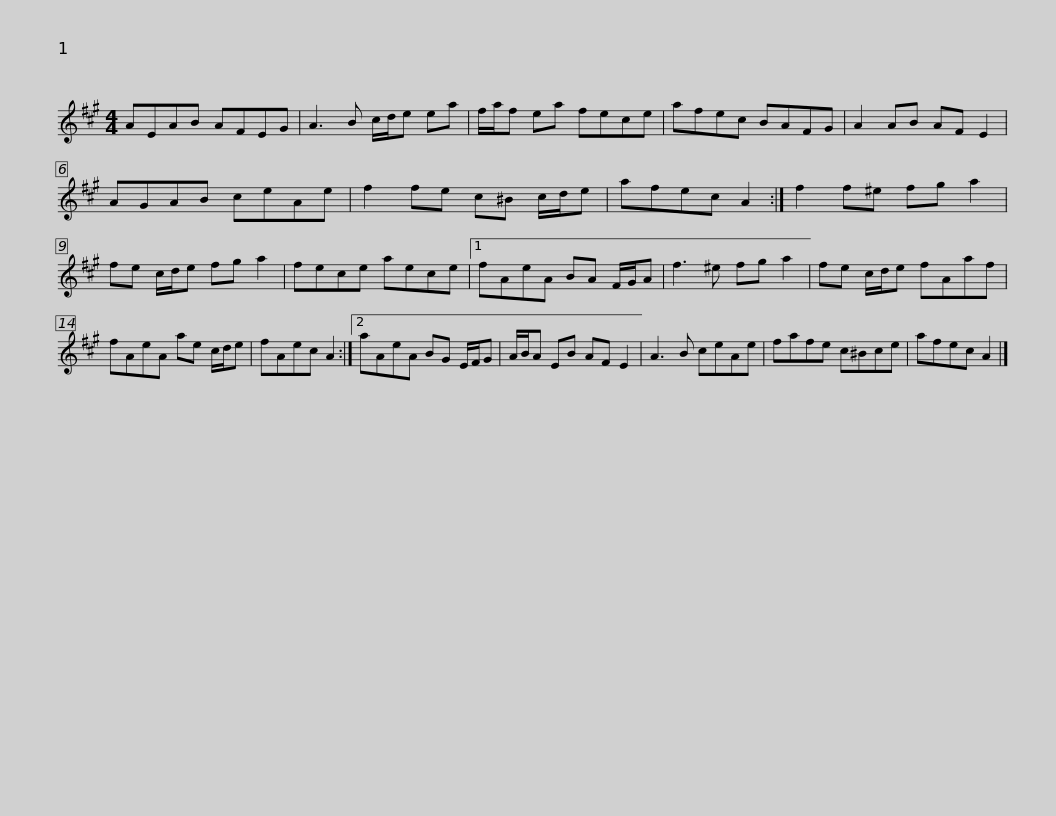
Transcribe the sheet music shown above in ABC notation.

X:1
L:1/8
M:4/4
I:linebreak $
K:A
V:1 treble
V:1
 AEAB AFEG | A3 B c/d/e ea | f/a/f ea fece | afec BAFG | A2 AB AF E2 |$ %5
 AGAB ceAe | f2 fe c^B c/d/e | afec A2 :| f2 f^e fg a2 | fe c/d/e fg a2 |$ %10
 fece aece |1 fAeA BA F/G/A | f3 ^e fg a2 | fe c/d/e fAaf | fAeA ae c/d/e |$ %15
 fAec A2 :|2 aAeA BG E/F/G | A/B/A EB AF E2 | A3 B ceAe | fafe c^Bce | %20
 afec A2 |] %21
